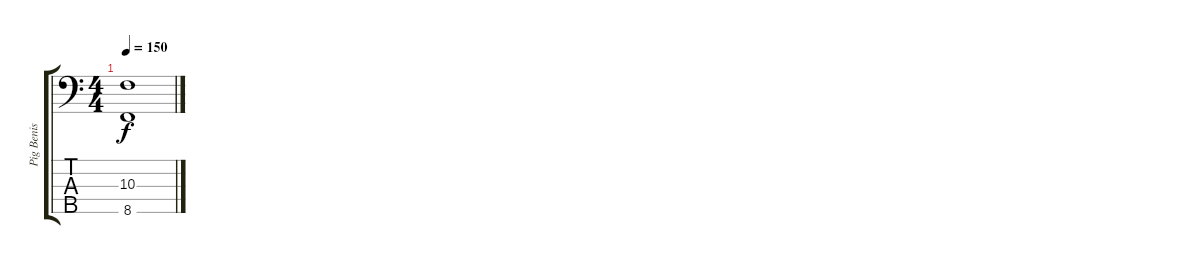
\track ("Pig Benis" "Pig Benis") {instrument electricbassfinger}
\staff {score tabs}
\tuning (F2 C2 G1 D1 A0) {hide}
\ts (4 4)
\tempo 150
\clef f4
\ks c
(10.3{t} 8.5{t}).1{dy f}
